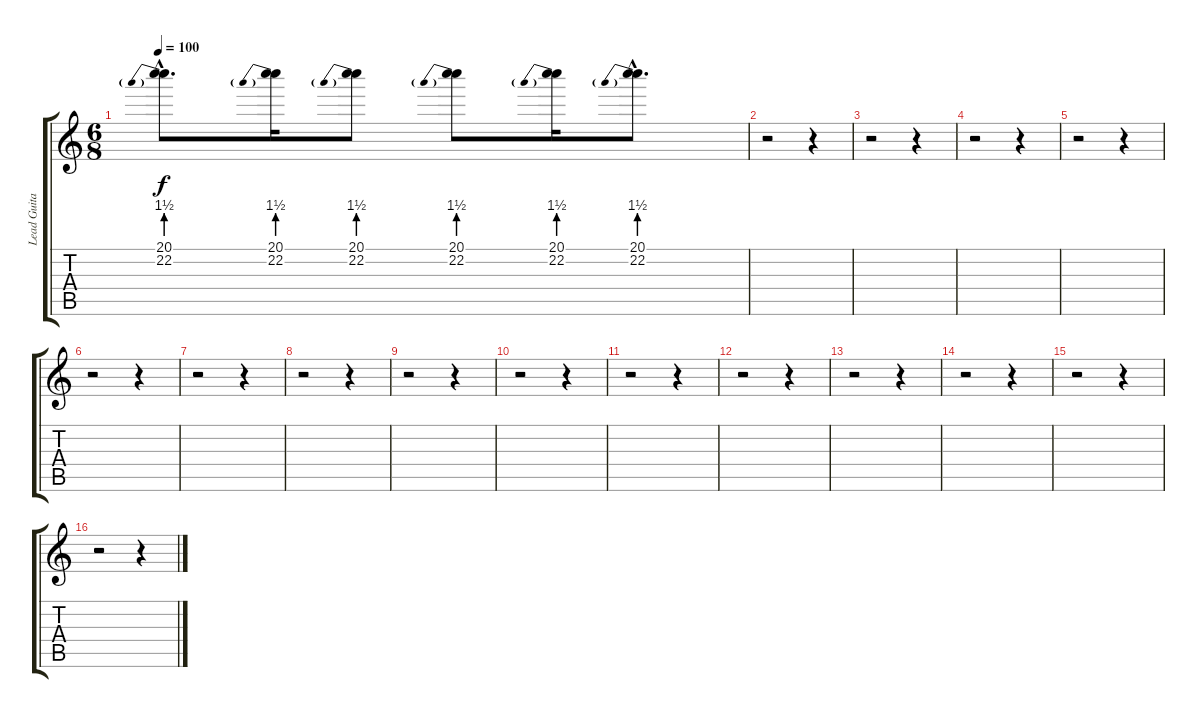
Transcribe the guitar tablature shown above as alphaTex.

\track ("Lead Guitar" "Lead Guita") {instrument overdrivenguitar}
\staff {score tabs}
\tuning (E4 B3 G3 D3 A2 E2) {hide}
\ts (6 8)
\tempo 100
\clef g2
\ks c
(20.1{hac} 22.2{be (prebend 0 6 60 6) hac}).8{d dy f} (20.1 22.2{be (prebend 0 6 60 6)}).16 (20.1 22.2{be (prebend 0 6 60 6)}).8 (20.1 22.2{be (prebend 0 6 60 6)}).8 (20.1 22.2{be (prebend 0 6 60 6)}).16 (20.1{hac} 22.2{be (prebend 0 6 60 6) hac}).8{d} |
r.2 r.4 |
r.2 r.4 |
r.2 r.4 |
r.2 r.4 |
r.2 r.4 |
r.2 r.4 |
r.2 r.4 |
r.2 r.4 |
r.2 r.4 |
r.2 r.4 |
r.2 r.4 |
r.2 r.4 |
r.2 r.4 |
r.2 r.4 |
r.2 r.4
